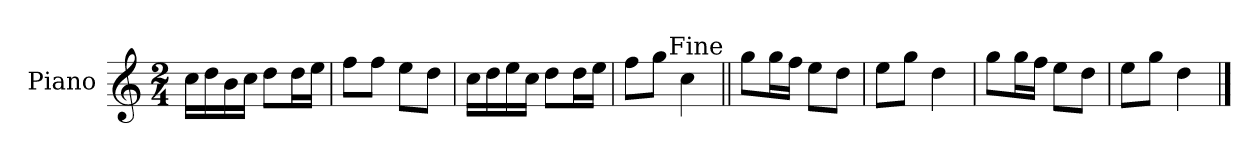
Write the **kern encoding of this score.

**kern
*part1
*staff1
*I"Piano
*I'Pno.
*clefG2
*k[]
*M2/4
=1
16cc\LL
16dd\
16b\
16cc\JJ
8dd\L
16dd\L
16ee\JJ
=2
8ff\L
8ff\J
8ee\L
8dd\J
=3
16cc\LL
16dd\
16ee\
16cc\JJ
8dd\L
16dd\L
16ee\JJ
=4
8ff\L
8gg\J
4cc\
!LO:TX:a:rj:t=Fine
=5||
8gg\L
16gg\L
16ff\JJ
8ee\L
8dd\J
=6
8ee\L
8gg\J
4dd\
=7
8gg\L
16gg\L
16ff\JJ
8ee\L
8dd\J
=8
8ee\L
8gg\J
4dd\
==
*-
